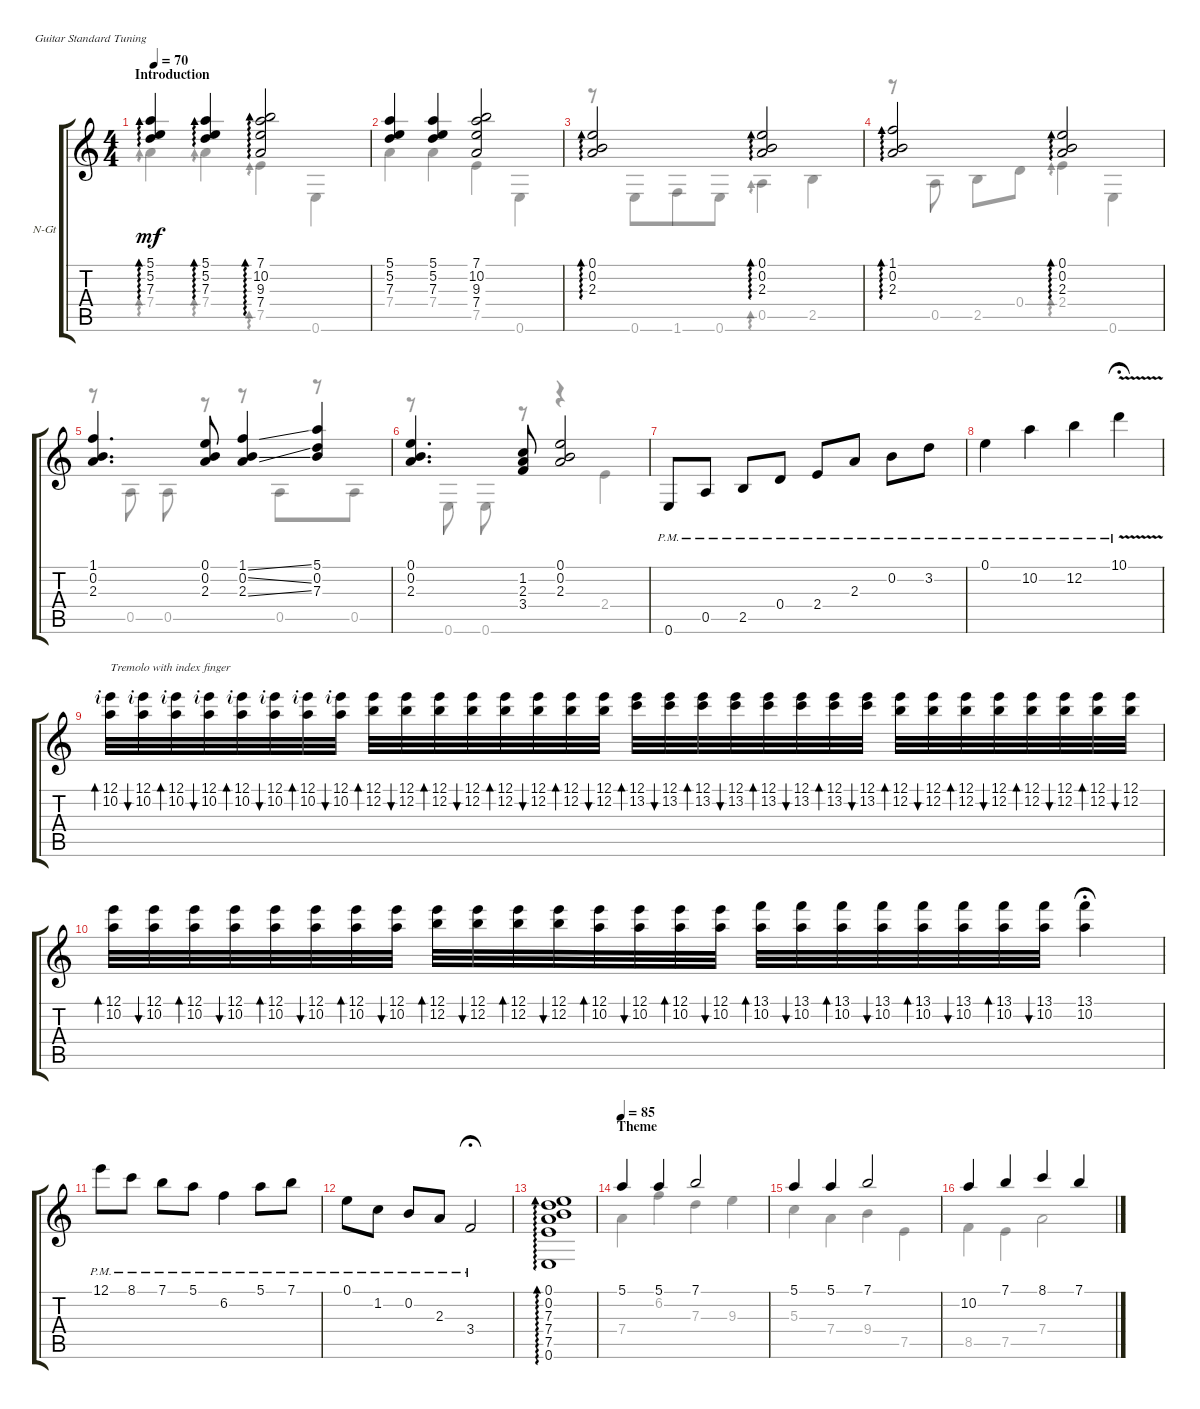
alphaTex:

\defaultSystemsLayout 4
\bracketExtendMode groupsimilarinstruments
\firstSystemTrackNameOrientation horizontal
\otherSystemsTrackNameOrientation horizontal
\track ("Nylon Guitar" "N-Gt") {instrument acousticguitarnylon}
\staff {score tabs}
\tuning (E4 B3 G3 D3 A2 E2)
\voice
\ts (4 4)
\section ("" "Introduction")
\tempo 70
\clef g2
\ks c
(5.1 5.2 7.3).4{ad 0 dy mf instrument acousticguitarnylon} (7.3 5.2 5.1).4{ad 0} (7.1 10.2 9.3 7.4).2{ad 0} |
(5.1 5.2 7.3).4 (7.3 5.2 5.1).4 (7.1 10.2 9.3 7.4).2 |
(0.1 0.2 2.3).2{ad 0} (2.3 0.2 0.1).2{ad 0} |
(1.1 0.2 2.3).2{ad 0} (2.3 0.2 0.1).2{ad 0} |
(1.1 0.2 2.3).4{d} (2.3 0.2 0.1).8 (2.3{ss} 0.2{ss} 1.1{ss}).4 (5.1 0.2 7.3).4 |
(0.1 0.2 2.3).4{d} (3.4 2.3 1.2).8 (2.3 0.2 0.1).2 |
0.6{pm}.8 0.5{pm}.8 2.5{pm}.8 0.4{pm}.8 2.4{pm}.8 2.3{pm}.8 0.2{pm}.8 3.2{pm}.8 |
0.1{pm}.4 10.2{pm}.4 12.2{pm}.4 10.1{v pm}.4{fermata (medium 0.54)} |
(12.1{rf 2} 10.2).32{bd 30 txt "Tremolo with index finger"} (12.1{rf 2} 10.2).32{bu 30} (12.1{rf 2} 10.2).32{bd 30} (12.1{rf 2} 10.2).32{bu 30} (12.1{rf 2} 10.2).32{bd 30} (12.1{rf 2} 10.2).32{bu 30} (12.1{rf 2} 10.2).32{bd 30} (12.1{rf 2} 10.2).32{bu 30} (12.1 12.2).32{bd 30} (12.1 12.2).32{bu 30} (12.1 12.2).32{bd 30} (12.1 12.2).32{bu 30} (12.1 12.2).32{bd 30} (12.1 12.2).32{bu 30} (12.1 12.2).32{bd 30} (12.1 12.2).32{bu 30} (12.1 13.2).32{bd 30} (12.1 13.2).32{bu 30} (12.1 13.2).32{bd 30} (12.1 13.2).32{bu 30} (12.1 13.2).32{bd 30} (12.1 13.2).32{bu 30} (12.1 13.2).32{bd 30} (12.1 13.2).32{bu 30} (12.1 12.2).32{bd 30} (12.1 12.2).32{bu 30} (12.1 12.2).32{bd 30} (12.1 12.2).32{bu 30} (12.1 12.2).32{bd 30} (12.1 12.2).32{bu 30} (12.1 12.2).32{bd 30} (12.1 12.2).32{bu 30} |
(12.1 10.2).32{bd 30} (12.1 10.2).32{bu 30} (12.1 10.2).32{bd 30} (12.1 10.2).32{bu 30} (12.1 10.2).32{bd 30} (12.1 10.2).32{bu 30} (12.1 10.2).32{bd 30} (12.1 10.2).32{bu 30} (12.1 12.2).32{bd 30} (12.1 12.2).32{bu 30} (12.1 12.2).32{bd 30} (12.1 12.2).32{bu 30} (12.1 10.2).32{bd 30} (12.1 10.2).32{bu 30} (12.1 10.2).32{bd 30} (12.1 10.2).32{bu 30} (13.1 10.2).32{bd 30} (13.1 10.2).32{bu 30} (13.1 10.2).32{bd 30} (13.1 10.2).32{bu 30} (13.1 10.2).32{bd 30} (13.1 10.2).32{bu 30} (13.1 10.2).32{bd 30} (13.1 10.2).32{bu 30} (13.1 10.2).4{fermata (medium 0.54)} |
12.1{pm}.8 8.1{pm}.8 7.1{pm}.8 5.1{pm}.8 6.2{pm}.4 5.1{pm}.8 7.1{pm}.8 |
0.1{pm}.8 1.2{pm}.8 0.2{pm}.8 2.3{pm}.8 3.4{pm}.2{fermata (medium 0.54)} |
(0.1 0.2 0.6 7.5 7.4 7.3).1{ad 0} |
\section ("" "Theme")
\tempo 85
5.1.4 5.1.4 7.1.2 |
5.1.4 5.1.4 7.1.2 |
10.2.4 7.1.4 8.1.4 7.1.4
\voice
\clef g2
\ottava regular
\simile none
\ks c
7.4.4{ad 0 dy mf} 7.4.4{ad 0} 7.5.4{ad 0} 0.6.4 |
7.4.4 7.4.4 7.5.4 0.6.4 |
r.8{ad 0} 0.6.8{beam merge} 1.6.8 0.6.8 0.5.4{ad 0} 2.5.4 |
r.8{ad 0} 0.5.8 2.5.8 0.4.8 2.4.4{ad 0} 0.6.4 |
r.8 0.5.8 0.5.8 r.8 r.8 0.5.8{beam merge} r.8{beam merge} 0.5.8 |
r.8 0.6.8 0.6.8 r.8 r.4 2.4.4 |
|
|
|
|
|
|
|
7.4.4 6.2.4 7.3.4 9.3.4 |
5.3.4 7.4.4 9.4.4 7.5.4 |
8.5.4 7.5.4 7.4.2
